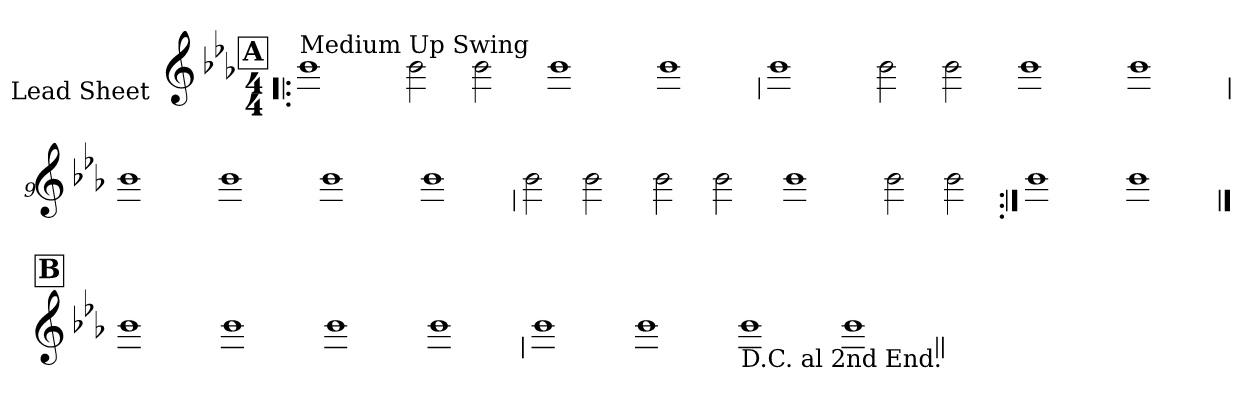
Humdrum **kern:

**kern
*part1
*staff1
*I"Lead Sheet
*stria0
*clefG2
*k[b-e-a-]
*c:
*M4/4
!!LO:REH:place=s1:a:t=A
=1!|:
!LO:TX:a:t=Medium Up Swing
1b-
=2-
2b-
2b-
=3-
1b-
=4-
1b-
!!LO:LB:g=z
=5
1b-
=6-
2b-
2b-
=7-
1b-
=8-
1b-
!!LO:LB:g=z
=9
1b-
=10-
1b-
=11-
1b-
=12-
1b-
!!LO:LB:g=z
=13
2b-
2b-
=14-
2b-
2b-
=15-
1b-
=16-
2b-
2b-
!!LO:LB:g=z
=17:|!
1b-
=18-
1b-
!!LO:LB:g=z
!!LO:REH:place=s1:a:t=B
==19
1b-
=20-
1b-
=21-
1b-
=22-
1b-
!!LO:LB:g=z
=23
1b-
=24-
1b-
=25-
!LO:TX:b:t=D.C. al 2nd End.
1b-
=26-
1b-
=||
*-
